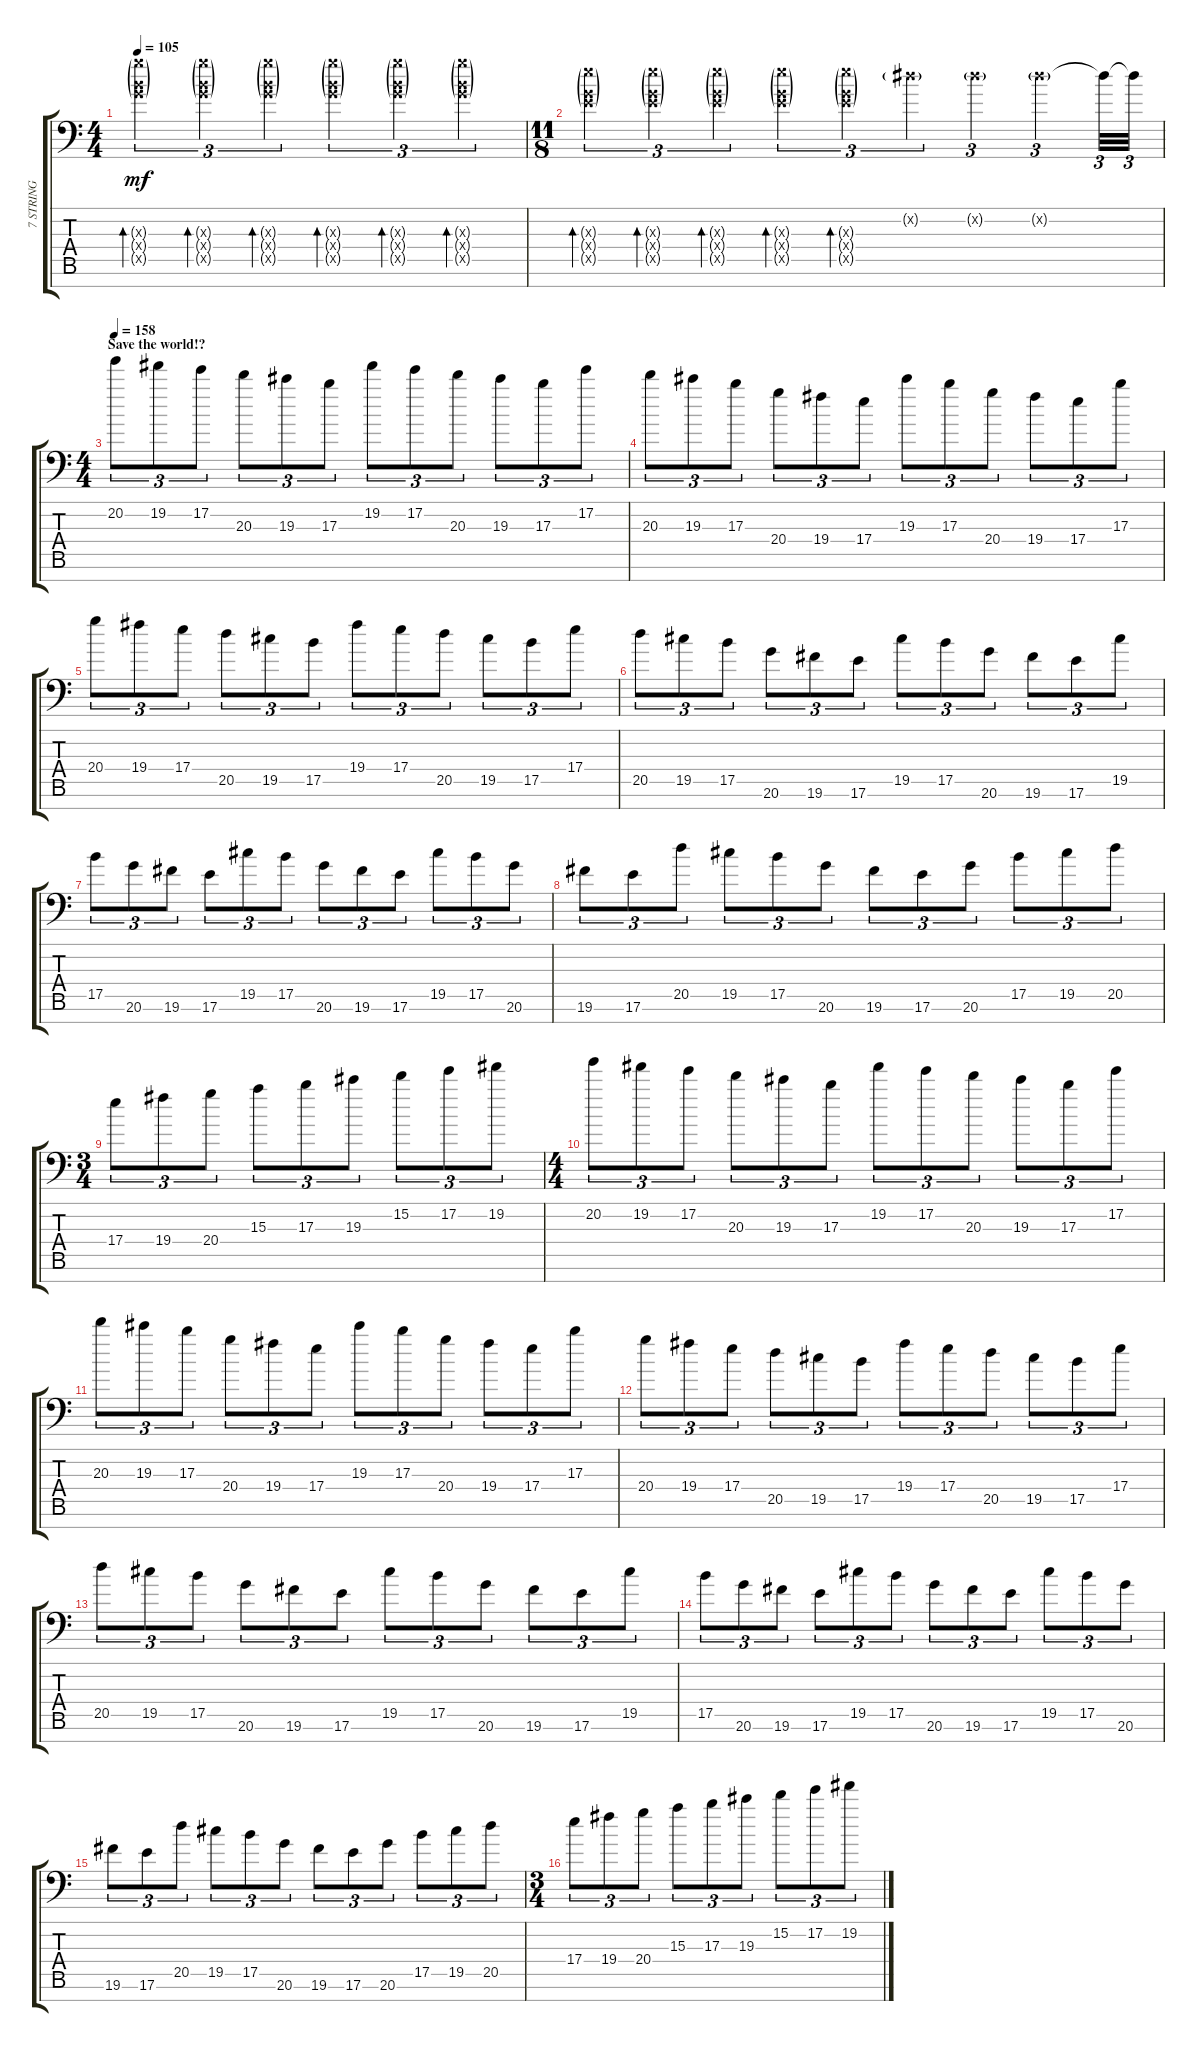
\track ("7 STRING" "7 STRING") {instrument distortionguitar}
\staff {score tabs}
\tuning (Eb4 B3 Gb3 B2 Gb2 B1 Gb1) {hide}
\ts (4 4)
\tempo 105
\clef f4
\ks c
(13.3{g x} 12.4{g x} 13.5{g x}).4{tu (3 2) bd 60 dy mf} (13.3{g x} 12.4{g x} 13.5{g x}).4{tu (3 2) bd 60} (13.3{g x} 12.4{g x} 13.5{g x}).4{tu (3 2) bd 60} (13.3{g x} 12.4{g x} 13.5{g x}).4{tu (3 2) bd 60} (13.3{g x} 12.4{g x} 13.5{g x}).4{tu (3 2) bd 60} (13.3{g x} 12.4{g x} 13.5{g x}).4{tu (3 2) bd 60} |
\ts (11 8)
(10.3{g x} 8.4{g x} 10.5{g x}).4{tu (3 2) bd 60} (10.3{g x} 8.4{g x} 10.5{g x}).4{tu (3 2) bd 60} (10.3{g x} 8.4{g x} 10.5{g x}).4{tu (3 2) bd 60} (10.3{g x} 8.4{g x} 10.5{g x}).4{tu (3 2) bd 60} (10.3{g x} 8.4{g x} 10.5{g x}).4{tu (3 2) bd 60} 4.2{g x}.4{tu (3 2)} 4.2{g x}.4{tu (3 2)} 4.2{g x}.4{tu (3 2)} 4.2{t}.32{tu (3 2)} 4.2{t}.32{tu (3 2)} |
\ts (4 4)
\section ("" "Save the world!?")
\tempo 158
20.2.8{tu (3 2)} 19.2.8{tu (3 2)} 17.2.8{tu (3 2)} 20.3.8{tu (3 2)} 19.3.8{tu (3 2)} 17.3.8{tu (3 2)} 19.2.8{tu (3 2)} 17.2.8{tu (3 2)} 20.3.8{tu (3 2)} 19.3.8{tu (3 2)} 17.3.8{tu (3 2)} 17.2.8{tu (3 2)} |
20.3.8{tu (3 2)} 19.3.8{tu (3 2)} 17.3.8{tu (3 2)} 20.4.8{tu (3 2)} 19.4.8{tu (3 2)} 17.4.8{tu (3 2)} 19.3.8{tu (3 2)} 17.3.8{tu (3 2)} 20.4.8{tu (3 2)} 19.4.8{tu (3 2)} 17.4.8{tu (3 2)} 17.3.8{tu (3 2)} |
20.4.8{tu (3 2)} 19.4.8{tu (3 2)} 17.4.8{tu (3 2)} 20.5.8{tu (3 2)} 19.5.8{tu (3 2)} 17.5.8{tu (3 2)} 19.4.8{tu (3 2)} 17.4.8{tu (3 2)} 20.5.8{tu (3 2)} 19.5.8{tu (3 2)} 17.5.8{tu (3 2)} 17.4.8{tu (3 2)} |
20.5.8{tu (3 2)} 19.5.8{tu (3 2)} 17.5.8{tu (3 2)} 20.6.8{tu (3 2)} 19.6.8{tu (3 2)} 17.6.8{tu (3 2)} 19.5.8{tu (3 2)} 17.5.8{tu (3 2)} 20.6.8{tu (3 2)} 19.6.8{tu (3 2)} 17.6.8{tu (3 2)} 19.5.8{tu (3 2)} |
17.5.8{tu (3 2)} 20.6.8{tu (3 2)} 19.6.8{tu (3 2)} 17.6.8{tu (3 2)} 19.5.8{tu (3 2)} 17.5.8{tu (3 2)} 20.6.8{tu (3 2)} 19.6.8{tu (3 2)} 17.6.8{tu (3 2)} 19.5.8{tu (3 2)} 17.5.8{tu (3 2)} 20.6.8{tu (3 2)} |
19.6.8{tu (3 2)} 17.6.8{tu (3 2)} 20.5.8{tu (3 2)} 19.5.8{tu (3 2)} 17.5.8{tu (3 2)} 20.6.8{tu (3 2)} 19.6.8{tu (3 2)} 17.6.8{tu (3 2)} 20.6.8{tu (3 2)} 17.5.8{tu (3 2)} 19.5.8{tu (3 2)} 20.5.8{tu (3 2)} |
\ts (3 4)
17.4.8{tu (3 2)} 19.4.8{tu (3 2)} 20.4.8{tu (3 2)} 15.3.8{tu (3 2)} 17.3.8{tu (3 2)} 19.3.8{tu (3 2)} 15.2.8{tu (3 2)} 17.2.8{tu (3 2)} 19.2.8{tu (3 2)} |
\ts (4 4)
20.2.8{tu (3 2)} 19.2.8{tu (3 2)} 17.2.8{tu (3 2)} 20.3.8{tu (3 2)} 19.3.8{tu (3 2)} 17.3.8{tu (3 2)} 19.2.8{tu (3 2)} 17.2.8{tu (3 2)} 20.3.8{tu (3 2)} 19.3.8{tu (3 2)} 17.3.8{tu (3 2)} 17.2.8{tu (3 2)} |
20.3.8{tu (3 2)} 19.3.8{tu (3 2)} 17.3.8{tu (3 2)} 20.4.8{tu (3 2)} 19.4.8{tu (3 2)} 17.4.8{tu (3 2)} 19.3.8{tu (3 2)} 17.3.8{tu (3 2)} 20.4.8{tu (3 2)} 19.4.8{tu (3 2)} 17.4.8{tu (3 2)} 17.3.8{tu (3 2)} |
20.4.8{tu (3 2)} 19.4.8{tu (3 2)} 17.4.8{tu (3 2)} 20.5.8{tu (3 2)} 19.5.8{tu (3 2)} 17.5.8{tu (3 2)} 19.4.8{tu (3 2)} 17.4.8{tu (3 2)} 20.5.8{tu (3 2)} 19.5.8{tu (3 2)} 17.5.8{tu (3 2)} 17.4.8{tu (3 2)} |
20.5.8{tu (3 2)} 19.5.8{tu (3 2)} 17.5.8{tu (3 2)} 20.6.8{tu (3 2)} 19.6.8{tu (3 2)} 17.6.8{tu (3 2)} 19.5.8{tu (3 2)} 17.5.8{tu (3 2)} 20.6.8{tu (3 2)} 19.6.8{tu (3 2)} 17.6.8{tu (3 2)} 19.5.8{tu (3 2)} |
17.5.8{tu (3 2)} 20.6.8{tu (3 2)} 19.6.8{tu (3 2)} 17.6.8{tu (3 2)} 19.5.8{tu (3 2)} 17.5.8{tu (3 2)} 20.6.8{tu (3 2)} 19.6.8{tu (3 2)} 17.6.8{tu (3 2)} 19.5.8{tu (3 2)} 17.5.8{tu (3 2)} 20.6.8{tu (3 2)} |
19.6.8{tu (3 2)} 17.6.8{tu (3 2)} 20.5.8{tu (3 2)} 19.5.8{tu (3 2)} 17.5.8{tu (3 2)} 20.6.8{tu (3 2)} 19.6.8{tu (3 2)} 17.6.8{tu (3 2)} 20.6.8{tu (3 2)} 17.5.8{tu (3 2)} 19.5.8{tu (3 2)} 20.5.8{tu (3 2)} |
\ts (3 4)
17.4.8{tu (3 2)} 19.4.8{tu (3 2)} 20.4.8{tu (3 2)} 15.3.8{tu (3 2)} 17.3.8{tu (3 2)} 19.3.8{tu (3 2)} 15.2.8{tu (3 2)} 17.2.8{tu (3 2)} 19.2.8{tu (3 2)}
